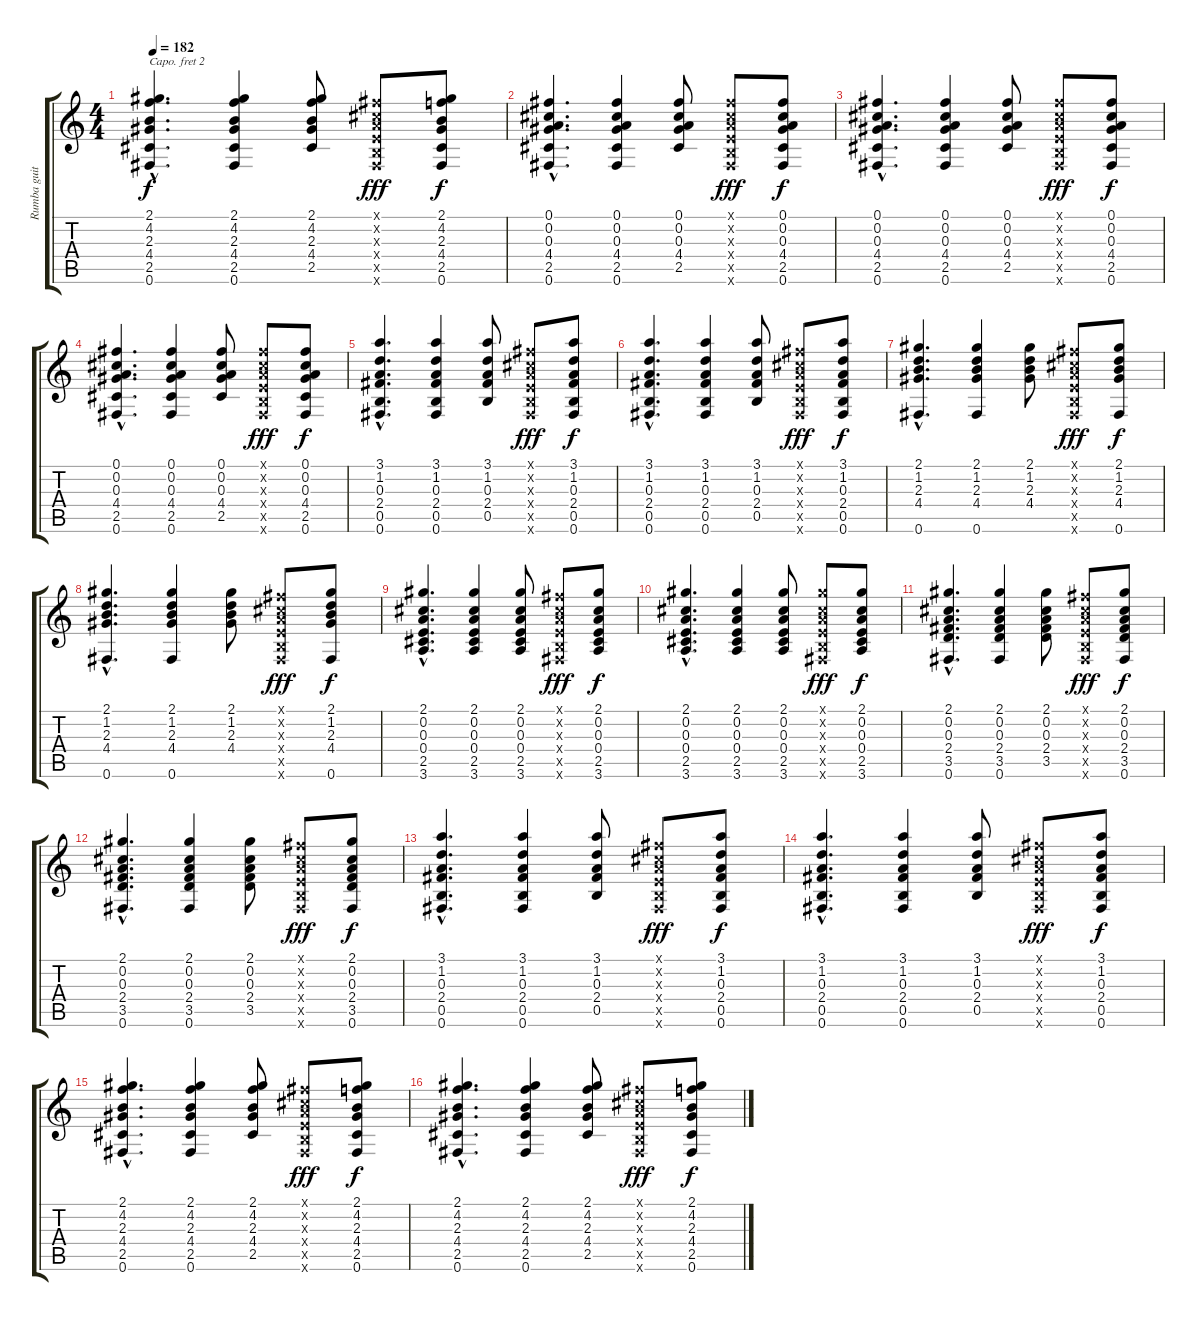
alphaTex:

\track ("Rumba guitar" "Rumba guit") {instrument acousticguitarnylon}
\staff {score tabs}
\capo 2
\tuning (E4 B3 G3 D3 A2 E2) {hide}
\ts (4 4)
\tempo 182
\clef g2
\ks c
(2.1{hac} 4.2{hac} 2.3{hac} 4.4{hac} 2.5{hac} 0.6{hac}).4{d dy f} (2.1 4.2 2.3 4.4 2.5 0.6).4 (2.1 4.2 2.3 4.4 2.5).8 (0.1{x} 0.2{x} 0.3{x} 0.4{x} 0.5{x} 0.6{x}).8{dy fff} (2.1 4.2 2.3 4.4 2.5 0.6).8{dy f} |
(0.1{hac} 0.2{hac} 0.3{hac} 4.4{hac} 2.5{hac} 0.6{hac}).4{d} (0.1 0.2 0.3 4.4 2.5 0.6).4 (0.1 0.2 0.3 4.4 2.5).8 (0.1{x} 0.2{x} 0.3{x} 0.4{x} 0.5{x} 0.6{x}).8{dy fff} (0.1 0.2 0.3 4.4 2.5 0.6).8{dy f} |
(0.1{hac} 0.2{hac} 0.3{hac} 4.4{hac} 2.5{hac} 0.6{hac}).4{d} (0.1 0.2 0.3 4.4 2.5 0.6).4 (0.1 0.2 0.3 4.4 2.5).8 (0.1{x} 0.2{x} 0.3{x} 0.4{x} 0.5{x} 0.6{x}).8{dy fff} (0.1 0.2 0.3 4.4 2.5 0.6).8{dy f} |
(0.1{hac} 0.2{hac} 0.3{hac} 4.4{hac} 2.5{hac} 0.6{hac}).4{d} (0.1 0.2 0.3 4.4 2.5 0.6).4 (0.1 0.2 0.3 4.4 2.5).8 (0.1{x} 0.2{x} 0.3{x} 0.4{x} 0.5{x} 0.6{x}).8{dy fff} (0.1 0.2 0.3 4.4 2.5 0.6).8{dy f} |
(3.1{hac} 1.2{hac} 0.3{hac} 2.4{hac} 0.5{hac} 0.6{hac}).4{d} (3.1 1.2 0.3 2.4 0.5 0.6).4 (3.1 1.2 0.3 2.4 0.5).8 (0.1{x} 0.2{x} 0.3{x} 0.4{x} 0.5{x} 0.6{x}).8{dy fff} (3.1 1.2 0.3 2.4 0.5 0.6).8{dy f} |
(3.1{hac} 1.2{hac} 0.3{hac} 2.4{hac} 0.5{hac} 0.6{hac}).4{d} (3.1 1.2 0.3 2.4 0.5 0.6).4 (3.1 1.2 0.3 2.4 0.5).8 (0.1{x} 0.2{x} 0.3{x} 0.4{x} 0.5{x} 0.6{x}).8{dy fff} (3.1 1.2 0.3 2.4 0.5 0.6).8{dy f} |
(2.1{hac} 1.2{hac} 2.3{hac} 4.4{hac} 0.6{hac}).4{d} (2.1 1.2 2.3 4.4 0.6).4 (2.1 1.2 2.3 4.4).8 (0.1{x} 0.2{x} 0.3{x} 0.4{x} 0.5{x} 0.6{x}).8{dy fff} (2.1 1.2 2.3 4.4 0.6).8{dy f} |
(2.1{hac} 1.2{hac} 2.3{hac} 4.4{hac} 0.6{hac}).4{d} (2.1 1.2 2.3 4.4 0.6).4 (2.1 1.2 2.3 4.4).8 (0.1{x} 0.2{x} 0.3{x} 0.4{x} 0.5{x} 0.6{x}).8{dy fff} (2.1 1.2 2.3 4.4 0.6).8{dy f} |
(2.1{hac} 0.2{hac} 0.3{hac} 0.4{hac} 2.5{hac} 3.6{hac}).4{d} (2.1 0.2 0.3 0.4 2.5 3.6).4 (2.1 0.2 0.3 0.4 2.5 3.6).8 (0.1{x} 0.2{x} 0.3{x} 0.4{x} 0.5{x} 0.6{x}).8{dy fff} (2.1 0.2 0.3 0.4 2.5 3.6).8{dy f} |
(2.1{hac} 0.2{hac} 0.3{hac} 0.4{hac} 2.5{hac} 3.6{hac}).4{d} (2.1 0.2 0.3 0.4 2.5 3.6).4 (2.1 0.2 0.3 0.4 2.5 3.6).8 (2.1{x} 0.2{x} 0.3{x} 0.4{x} 0.5{x} 0.6{x}).8{dy fff} (2.1 0.2 0.3 0.4 2.5 3.6).8{dy f} |
(2.1{hac} 0.2{hac} 0.3{hac} 2.4{hac} 3.5{hac} 0.6{hac}).4{d} (2.1 0.2 0.3 2.4 3.5 0.6).4 (2.1 0.2 0.3 2.4 3.5).8 (0.1{x} 0.2{x} 0.3{x} 0.4{x} 0.5{x} 0.6{x}).8{dy fff} (2.1 0.2 0.3 2.4 3.5 0.6).8{dy f} |
(2.1{hac} 0.2{hac} 0.3{hac} 2.4{hac} 3.5{hac} 0.6{hac}).4{d} (2.1 0.2 0.3 2.4 3.5 0.6).4 (2.1 0.2 0.3 2.4 3.5).8 (0.1{x} 0.2{x} 0.3{x} 0.4{x} 0.5{x} 0.6{x}).8{dy fff} (2.1 0.2 0.3 2.4 3.5 0.6).8{dy f} |
(3.1{hac} 1.2{hac} 0.3{hac} 2.4{hac} 0.5{hac} 0.6{hac}).4{d} (3.1 1.2 0.3 2.4 0.5 0.6).4 (3.1 1.2 0.3 2.4 0.5).8 (0.1{x} 0.2{x} 0.3{x} 0.4{x} 0.5{x} 0.6{x}).8{dy fff} (3.1 1.2 0.3 2.4 0.5 0.6).8{dy f} |
(3.1{hac} 1.2{hac} 0.3{hac} 2.4{hac} 0.5{hac} 0.6{hac}).4{d} (3.1 1.2 0.3 2.4 0.5 0.6).4 (3.1 1.2 0.3 2.4 0.5).8 (0.1{x} 0.2{x} 0.3{x} 0.4{x} 0.5{x} 0.6{x}).8{dy fff} (3.1 1.2 0.3 2.4 0.5 0.6).8{dy f} |
(2.1{hac} 4.2{hac} 2.3{hac} 4.4{hac} 2.5{hac} 0.6{hac}).4{d} (2.1 4.2 2.3 4.4 2.5 0.6).4 (2.1 4.2 2.3 4.4 2.5).8 (0.1{x} 0.2{x} 0.3{x} 0.4{x} 0.5{x} 0.6{x}).8{dy fff} (2.1 4.2 2.3 4.4 2.5 0.6).8{dy f} |
(2.1{hac} 4.2{hac} 2.3{hac} 4.4{hac} 2.5{hac} 0.6{hac}).4{d} (2.1 4.2 2.3 4.4 2.5 0.6).4 (2.1 4.2 2.3 4.4 2.5).8 (0.1{x} 0.2{x} 0.3{x} 0.4{x} 0.5{x} 0.6{x}).8{dy fff} (2.1 4.2 2.3 4.4 2.5 0.6).8{dy f}
